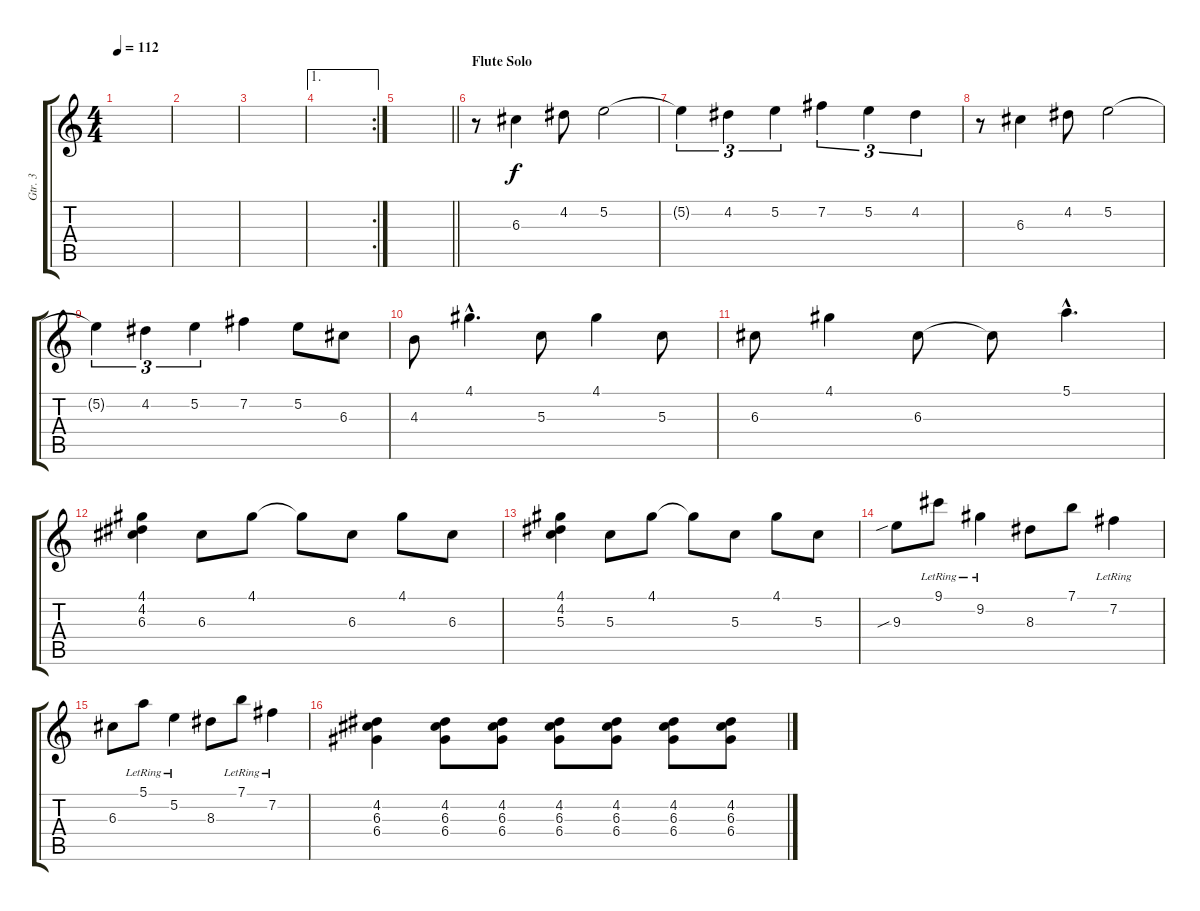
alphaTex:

\track ("Gtr. 3" "Gtr. 3") {instrument electricguitarclean}
\staff {score tabs}
\tuning (E4 B3 G3 D3 A2 E2) {hide}
\ts (4 4)
\tempo 112
\clef g2
\ks c
|
|
|
\ae 1
\rc 2
|
\barLineRight lightlight
|
\section ("" "Flute Solo")
r.8 6.3.4 4.2.8 5.2.2 |
5.2{t}.4{tu (3 2)} 4.2.4{tu (3 2)} 5.2.4{tu (3 2)} 7.2.4{tu (3 2)} 5.2.4{tu (3 2)} 4.2.4{tu (3 2)} |
r.8 6.3.4 4.2.8 5.2.2 |
5.2{t}.4{tu (3 2)} 4.2.4{tu (3 2)} 5.2.4{tu (3 2)} 7.2.4 5.2.8 6.3.8 |
4.3.8 4.1{hac}.4{d} 5.3.8 4.1.4 5.3.8 |
6.3.8 4.1.4 6.3.8 6.3{t}.8 5.1{hac}.4{d} |
(4.1 4.2 6.3).4 6.3.8 4.1.8 4.1{t}.8 6.3.8 4.1.8 6.3.8 |
(4.1 4.2 5.3).4 5.3.8 4.1.8 4.1{t}.8 5.3.8 4.1.8 5.3.8 |
9.3{sib}.8 9.1{lr}.8 9.2{lr}.4 8.3.8 7.1.8 7.2{lr}.4 |
6.3.8 5.1{lr}.8 5.2{lr}.4 8.3.8 7.1{lr}.8 7.2{lr}.4 |
(4.2 6.3 6.4).4 (4.2 6.3 6.4).8 (4.2 6.3 6.4).8 (4.2 6.3 6.4).8 (4.2 6.3 6.4).8 (4.2 6.3 6.4).8 (4.2 6.3 6.4).8
